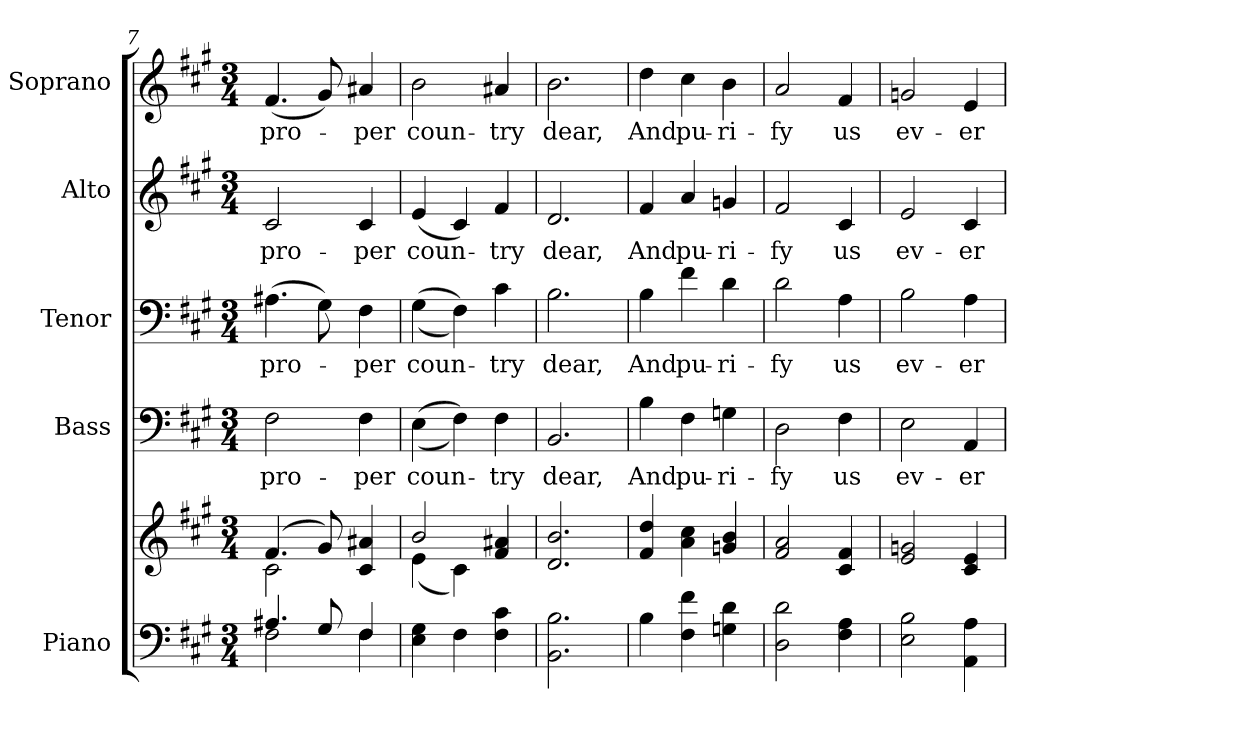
**kern	**kern	**kern	**text	**kern	**text	**kern	**text	**kern	**text
*part5	*part5	*part4	*part4	*part3	*part3	*part2	*part2	*part1	*part1
*staff6	*staff5	*staff4	*staff4	*staff3	*staff3	*staff2	*staff2	*staff1	*staff1
*I"Piano	*	*I"Bass	*	*I"Tenor	*	*I"Alto	*	*I"Soprano	*
*I'Pno.	*	*I'B.	*	*I'T.	*	*I'A.	*	*I'S.	*
*clefF4	*clefG2	*clefF4	*	*clefF4	*	*clefG2	*	*clefG2	*
*k[f#c#g#]	*k[f#c#g#]	*k[f#c#g#]	*	*k[f#c#g#]	*	*k[f#c#g#]	*	*k[f#c#g#]	*
*A:	*A:	*A:	*	*A:	*	*A:	*	*A:	*
*M3/4	*M3/4	*M3/4	*	*M3/4	*	*M3/4	*	*M3/4	*
=7	=7	=7	=7	=7	=7	=7	=7	=7	=7
*^	*^	*	*	*	*	*	*	*	*
!	!	!	!	!	!LO:LY:b:color=#000000	!	!	!	!	!	!
!	!	!	!	!	!	!	!LO:LY:b:color=#000000	!	!	!	!
!	!	!	!	!	!	!	!	!	!LO:LY:b:color=#000000	!	!
!	!	!	!	!	!	!	!	!	!	!	!LO:LY:b:color=#000000
4.A#Xi/	2F#i\	(4.f#i/	2c#i\	2F#i\	pro-	(4.A#Xi\	pro-	2c#i/	pro-	(4.f#i/	pro-
8G#i/	.	8g#i/)	.	.	.	8G#i\)	.	.	.	8g#i/)	.
!	!	!	!	!	!LO:LY:b:color=#000000	!	!	!	!	!	!
!	!	!	!	!	!	!	!LO:LY:b:color=#000000	!	!	!	!
!	!	!	!	!	!	!	!	!	!LO:LY:b:color=#000000	!	!
!	!	!	!	!	!	!	!	!	!	!	!LO:LY:b:color=#000000
4F#i/	4F#i\	4c#i/ 4a#Xi	4ryy	4F#i\	-per	4F#i\	-per	4c#i/	-per	4a#Xi/	-per
*v	*v	*	*	*	*	*	*	*	*	*	*
!!LO:PB:g=z
=8	=8	=8	=8	=8	=8	=8	=8	=8	=8	=8
*^	*	*	*	*	*	*	*	*	*	*
!	!	!	!	!	!LO:LY:b:color=#000000	!	!	!	!	!	!
*v	*v	*	*	*	*	*	*	*	*	*	*
*^	*	*	*	*	*	*	*	*	*	*
!	!	!	!	!	!	!	!LO:LY:b:color=#000000	!	!	!	!
*v	*v	*	*	*	*	*	*	*	*	*	*
*^	*	*	*	*	*	*	*	*	*	*
!	!	!	!	!	!	!	!	!	!LO:LY:b:color=#000000	!	!
*v	*v	*	*	*	*	*	*	*	*	*	*
*^	*	*	*	*	*	*	*	*	*	*
!	!	!	!	!	!	!	!	!	!	!	!LO:LY:b:color=#000000
*v	*v	*	*	*	*	*	*	*	*	*	*
4Ei\ 4G#i	2bi/	(4ei\	((4Ei\	coun-	((4G#i\	coun-	(4ei/	coun-	2bi\	coun-
4F#i\	.	4c#i\)	4F#i\))	.	4F#i\))	.	4c#i/)	.	.	.
!	!	!	!	!LO:LY:b:color=#000000	!	!	!	!	!	!
!	!	!	!	!	!	!LO:LY:b:color=#000000	!	!	!	!
!	!	!	!	!	!	!	!	!LO:LY:b:color=#000000	!	!
!	!	!	!	!	!	!	!	!	!	!LO:LY:b:color=#000000
4F#i\ 4c#i	4f#i/ 4a#Xi	4ryy	4F#i\	-try	4c#i\	-try	4f#i/	-try	4a#Xi/	-try
*	*v	*v	*	*	*	*	*	*	*	*
=9	=9	=9	=9	=9	=9	=9	=9	=9	=9
*	*^	*	*	*	*	*	*	*	*
!	!	!	!	!LO:LY:b:color=#000000	!	!	!	!	!	!
*	*v	*v	*	*	*	*	*	*	*	*
*	*^	*	*	*	*	*	*	*	*
!	!	!	!	!	!	!LO:LY:b:color=#000000	!	!	!	!
*	*v	*v	*	*	*	*	*	*	*	*
*	*^	*	*	*	*	*	*	*	*
!	!	!	!	!	!	!	!	!LO:LY:b:color=#000000	!	!
*	*v	*v	*	*	*	*	*	*	*	*
*	*^	*	*	*	*	*	*	*	*
!	!	!	!	!	!	!	!	!	!	!LO:LY:b:color=#000000
*	*v	*v	*	*	*	*	*	*	*	*
2.BBi\ 2.Bi	2.di/ 2.bi	2.BBi/	dear,	2.Bi\	dear,	2.di/	dear,	2.bi\	dear,
=10	=10	=10	=10	=10	=10	=10	=10	=10	=10
!	!	!	!LO:LY:b:color=#000000	!	!	!	!	!	!
!	!	!	!	!	!LO:LY:b:color=#000000	!	!	!	!
!	!	!	!	!	!	!	!LO:LY:b:color=#000000	!	!
!	!	!	!	!	!	!	!	!	!LO:LY:b:color=#000000
4Bi\	4f#i/ 4ddi	4Bi\	And	4Bi\	And	4f#i/	And	4ddi\	And
!	!	!	!LO:LY:b:color=#000000	!	!	!	!	!	!
!	!	!	!	!	!LO:LY:b:color=#000000	!	!	!	!
!	!	!	!	!	!	!	!LO:LY:b:color=#000000	!	!
!	!	!	!	!	!	!	!	!	!LO:LY:b:color=#000000
4F#i\ 4f#i	4ai\ 4cc#i	4F#i\	pu-	4f#i\	pu-	4ai/	pu-	4cc#i\	pu-
!	!	!	!LO:LY:b:color=#000000	!	!	!	!	!	!
!	!	!	!	!	!LO:LY:b:color=#000000	!	!	!	!
!	!	!	!	!	!	!	!LO:LY:b:color=#000000	!	!
!	!	!	!	!	!	!	!	!	!LO:LY:b:color=#000000
4Gni\ 4di	4gni/ 4bi	4Gni\	-ri-	4di\	-ri-	4gni/	-ri-	4bi\	-ri-
!!LO:PB:g=z
=11	=11	=11	=11	=11	=11	=11	=11	=11	=11
!	!	!	!LO:LY:b:color=#000000	!	!	!	!	!	!
!	!	!	!	!	!LO:LY:b:color=#000000	!	!	!	!
!	!	!	!	!	!	!	!LO:LY:b:color=#000000	!	!
!	!	!	!	!	!	!	!	!	!LO:LY:b:color=#000000
2Di\ 2di	2f#i/ 2ai	2Di\	-fy	2di\	-fy	2f#i/	-fy	2ai/	-fy
!	!	!	!LO:LY:b:color=#000000	!	!	!	!	!	!
!	!	!	!	!	!LO:LY:b:color=#000000	!	!	!	!
!	!	!	!	!	!	!	!LO:LY:b:color=#000000	!	!
!	!	!	!	!	!	!	!	!	!LO:LY:b:color=#000000
4F#i\ 4Ai	4c#i/ 4f#i	4F#i\	us	4Ai\	us	4c#i/	us	4f#i/	us
=12	=12	=12	=12	=12	=12	=12	=12	=12	=12
!	!	!	!LO:LY:b:color=#000000	!	!	!	!	!	!
!	!	!	!	!	!LO:LY:b:color=#000000	!	!	!	!
!	!	!	!	!	!	!	!LO:LY:b:color=#000000	!	!
!	!	!	!	!	!	!	!	!	!LO:LY:b:color=#000000
2Ei\ 2Bi	2ei/ 2gni	2Ei\	ev-	2Bi\	ev-	2ei/	ev-	2gni/	ev-
!	!	!	!LO:LY:b:color=#000000	!	!	!	!	!	!
!	!	!	!	!	!LO:LY:b:color=#000000	!	!	!	!
!	!	!	!	!	!	!	!LO:LY:b:color=#000000	!	!
!	!	!	!	!	!	!	!	!	!LO:LY:b:color=#000000
4AAi\ 4Ai	4c#i/ 4ei	4AAi/	-er	4Ai\	-er	4c#i/	-er	4ei/	-er
=	=	=	=	=	=	=	=	=	=
*-	*-	*-	*-	*-	*-	*-	*-	*-	*-
